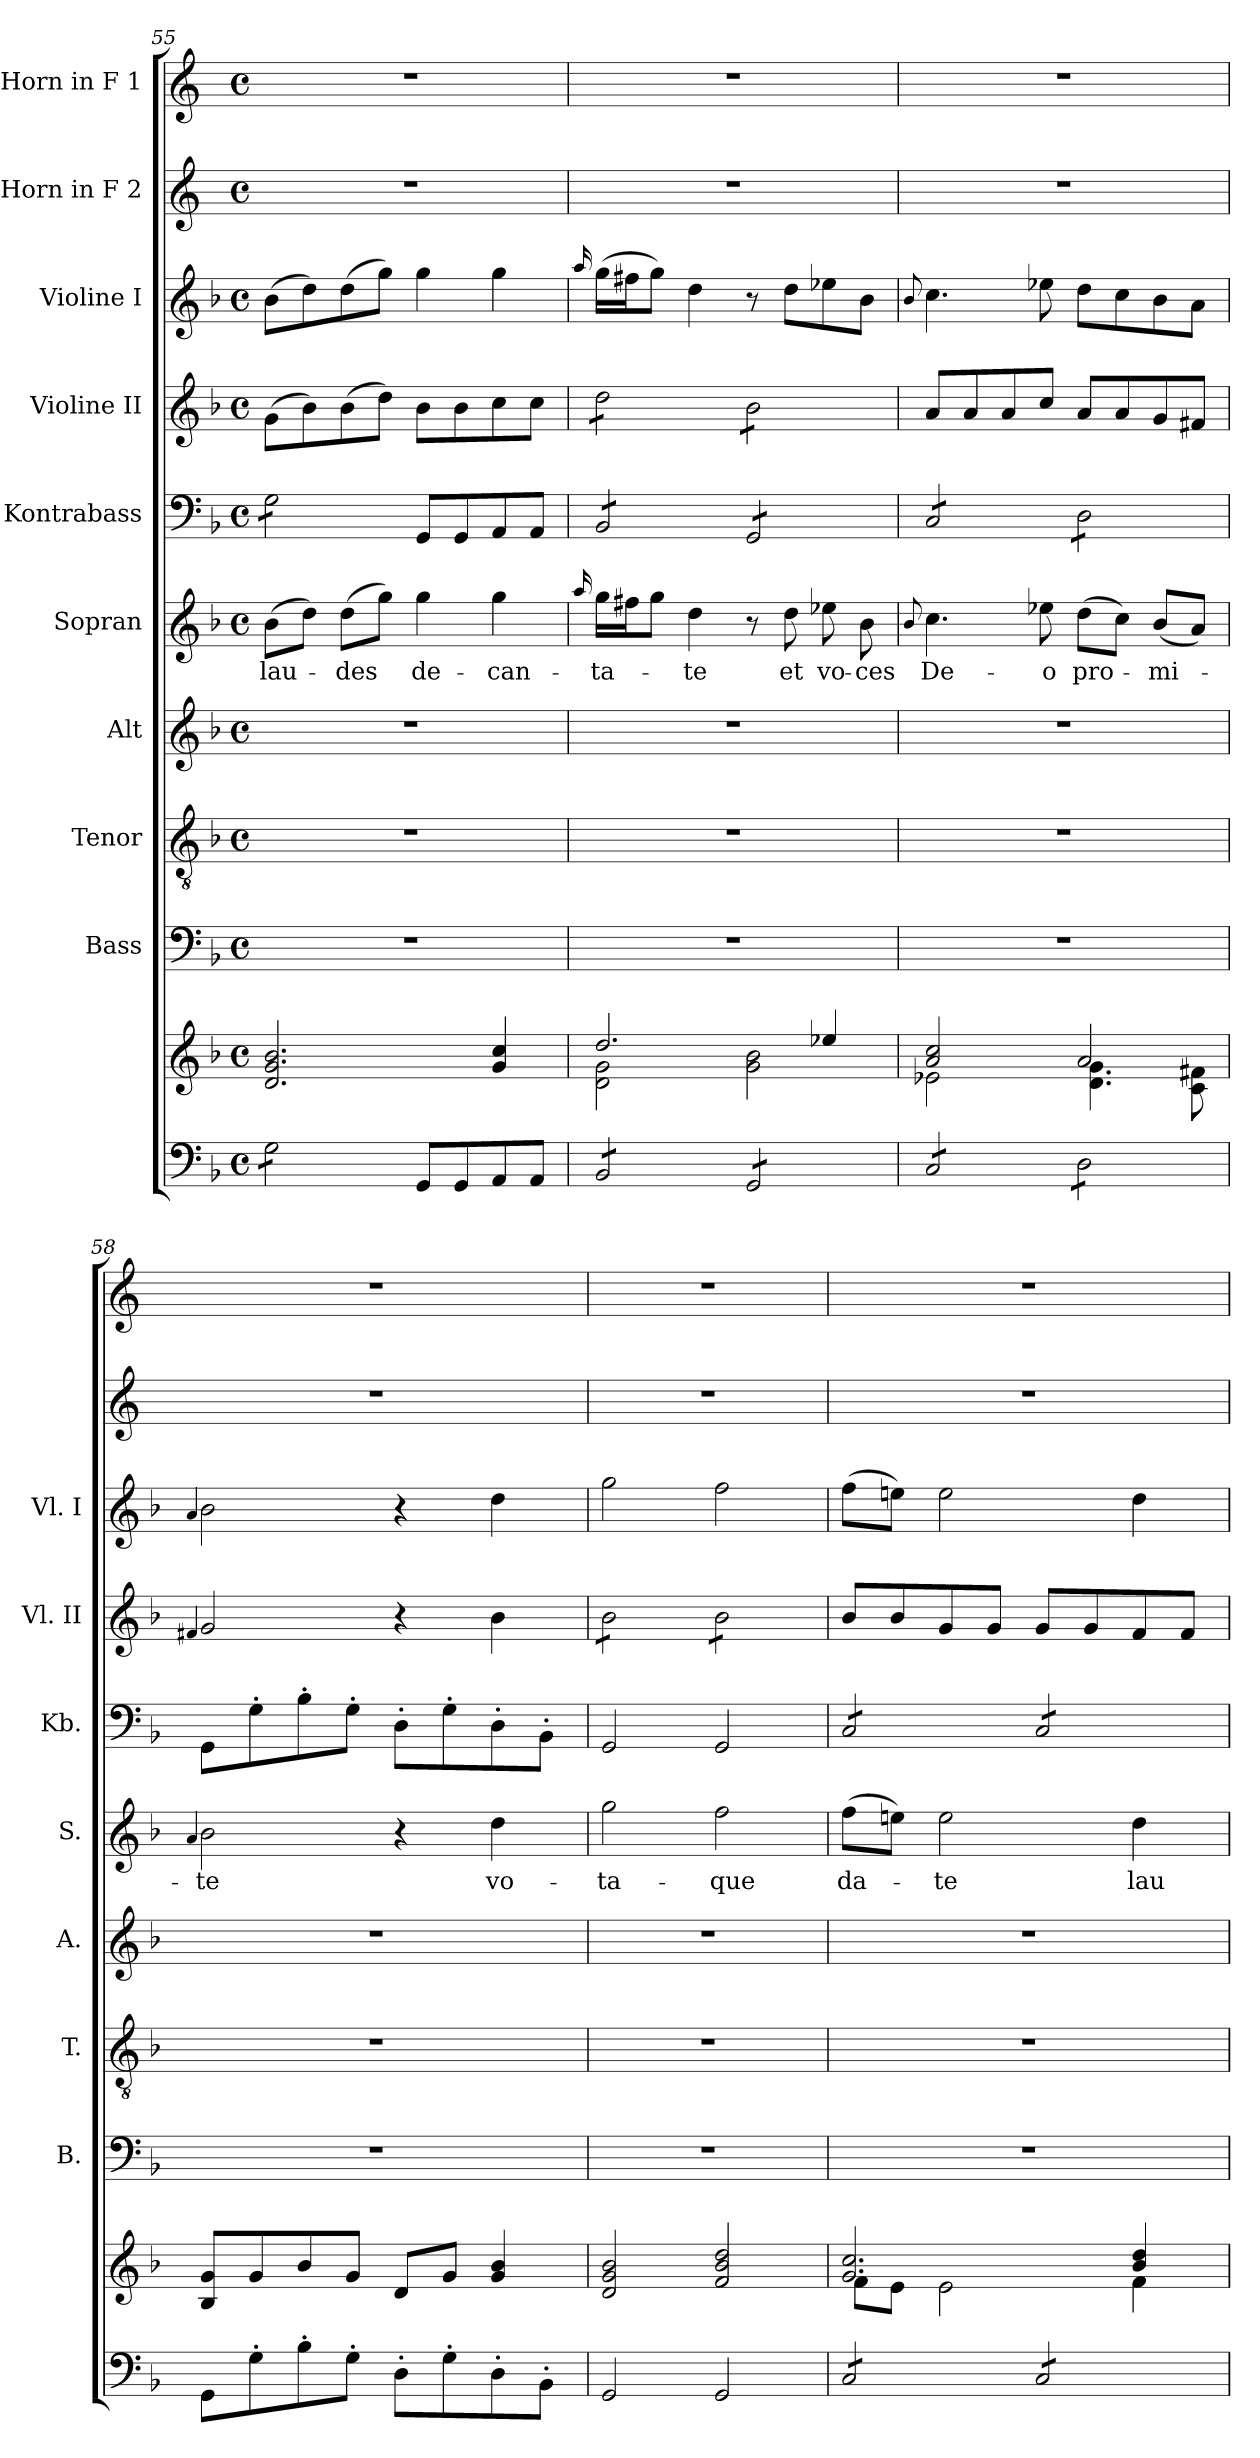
**kern	**kern	**kern	**kern	**kern	**kern	**text	**kern	**kern	**kern	**kern	**kern
*part10	*part10	*part9	*part8	*part7	*part6	*part6	*part5	*part4	*part3	*part2	*part1
*staff11	*staff10	*staff9	*staff8	*staff7	*staff6	*staff6	*staff5	*staff4	*staff3	*staff2	*staff1
*	*	*I"Bass	*I"Tenor	*I"Alt	*I"Sopran	*	*I"Kontrabass	*I"Violine II	*I"Violine I	*I"Horn in F 2	*I"Horn in F 1
*	*	*I'B.	*I'T.	*I'A.	*I'S.	*	*I'Kb.	*I'Vl. II	*I'Vl. I	*	*
!!LO:PB:g=z
*clefF4	*clefG2	*clefF4	*clefGv2	*clefG2	*clefG2	*	*clefF4	*clefG2	*clefG2	*clefG2	*clefG2
*	*	*	*	*	*	*	*ITrd7c12	*	*	*ITrd4c7	*ITrd4c7
*k[b-]	*k[b-]	*k[b-]	*k[b-]	*k[b-]	*k[b-]	*	*k[b-]	*k[b-]	*k[b-]	*k[b-]	*k[b-]
*F:	*F:	*F:	*F:	*F:	*F:	*	*F:	*F:	*F:	*F:	*F:
*M4/4	*M4/4	*M4/4	*M4/4	*M4/4	*M4/4	*	*M4/4	*M4/4	*M4/4	*M4/4	*M4/4
*met(c)	*met(c)	*met(c)	*met(c)	*met(c)	*met(c)	*	*met(c)	*met(c)	*met(c)	*met(c)	*met(c)
=55	=55	=55	=55	=55	=55	=55	=55	=55	=55	=55	=55
!	!	!	!	!	!	!LO:LY:b	!	!	!	!	!
*tremolo	*	*	*	*	*	*	*	*	*	*	*
*	*	*	*	*	*	*	*tremolo	*	*	*	*
8G\L	2.d/ 2.g/ 2.b-/	1r	1r	1r	(>8b-\L	lau-	8GG\L	(>8g\L	(>8b-\L	1r	1r
8G\	.	.	.	.	8dd\J)	.	8GG\	8b-\)	8dd\)	.	.
!	!	!	!	!	!	!LO:LY:b	!	!	!	!	!
8G\	.	.	.	.	(>8dd\L	-des	8GG\	(>8b-\	(>8dd\	.	.
8G\J	.	.	.	.	8gg\J)	.	8GG\J	8dd\J)	8gg\J)	.	.
*	*	*	*	*	*	*	*Xtremolo	*	*	*	*
*Xtremolo	*	*	*	*	*	*	*	*	*	*	*
!	!	!	!	!	!	!LO:LY:b	!	!	!	!	!
8GG/L	.	.	.	.	4gg\	de-	8GGG/L	8b-\L	4gg\	.	.
8GG/	.	.	.	.	.	.	8GGG/	8b-\	.	.	.
!	!	!	!	!	!	!LO:LY:b	!	!	!	!	!
8AA/	4g/ 4cc/	.	.	.	4gg\	-can-	8AAA/	8cc\	4gg\	.	.
8AA/J	.	.	.	.	.	.	8AAA/J	8cc\J	.	.	.
=56	=56	=56	=56	=56	=56	=56	=56	=56	=56	=56	=56
.	.	.	.	.	16qqaa/	.	.	.	16qqaa/	.	.
*	*^	*	*	*	*	*	*	*	*	*	*
!	!	!	!	!	!	!	!LO:LY:b	!	!	!	!	!
*tremolo	*	*	*	*	*	*	*	*	*	*	*	*
*	*	*	*	*	*	*	*	*tremolo	*	*	*	*
*	*	*	*	*	*	*	*	*	*tremolo	*	*	*
8BB-/L	2.dd/	2d\ 2g\	1r	1r	1r	16gg\LL	-ta-	8BBB-/L	8dd\L	(>16gg\LL	1r	1r
.	.	.	.	.	.	16ff#X\J	.	.	.	16ff#X\J	.	.
8BB-/	.	.	.	.	.	8gg\J	.	8BBB-/	8dd\	8gg\J)	.	.
!	!	!	!	!	!	!	!LO:LY:b	!	!	!	!	!
8BB-/	.	.	.	.	.	4dd\	-te	8BBB-/	8dd\	4dd\	.	.
8BB-/J	.	.	.	.	.	.	.	8BBB-/J	8dd\J	.	.	.
8GG/L	.	2g\ 2b-\	.	.	.	8r	.	8GGG/L	8b-\L	8r	.	.
!	!	!	!	!	!	!	!LO:LY:b	!	!	!	!	!
8GG/	.	.	.	.	.	8dd\	et	8GGG/	8b-\	8dd\L	.	.
!	!	!	!	!	!	!	!LO:LY:b	!	!	!	!	!
8GG/	4ee-X/	.	.	.	.	8ee-X\	vo-	8GGG/	8b-\	8ee-X\	.	.
!	!	!	!	!	!	!	!LO:LY:b	!	!	!	!	!
8GG/J	.	.	.	.	.	8b-\	-ces	8GGG/J	8b-\J	8b-\J	.	.
*	*	*	*	*	*	*	*	*	*Xtremolo	*	*	*
=57	=57	=57	=57	=57	=57	=57	=57	=57	=57	=57	=57	=57
.	.	.	.	.	.	8qqb-/	.	.	.	8qqb-/	.	.
!	!	!	!	!	!	!	!LO:LY:b	!	!	!	!	!
8C/L	2a/ 2cc/	2e-X\	1r	1r	1r	4.cc\	De-	8CC/L	8a/L	4.cc\	1r	1r
8C/	.	.	.	.	.	.	.	8CC/	8a/	.	.	.
8C/	.	.	.	.	.	.	.	8CC/	8a/	.	.	.
!	!	!	!	!	!	!	!LO:LY:b	!	!	!	!	!
8C/J	.	.	.	.	.	8ee-X\	-o	8CC/J	8cc/J	8ee-X\	.	.
!	!	!	!	!	!	!	!LO:LY:b	!	!	!	!	!
8D\L	2a/	4.d\ 4.g\	.	.	.	(>8dd\L	pro-	8DD\L	8a/L	8dd\L	.	.
8D\	.	.	.	.	.	8cc\J)	.	8DD\	8a/	8cc\	.	.
!	!	!	!	!	!	!	!LO:LY:b	!	!	!	!	!
8D\	.	.	.	.	.	(<8b-/L	-mi-	8DD\	8g/	8b-\	.	.
8D\J	.	8c\ 8f#X\	.	.	.	8a/J)	.	8DD\J	8f#X/J	8a\J	.	.
*	*	*	*	*	*	*	*	*Xtremolo	*	*	*	*
*Xtremolo	*	*	*	*	*	*	*	*	*	*	*	*
*	*v	*v	*	*	*	*	*	*	*	*	*	*
=58	=58	=58	=58	=58	=58	=58	=58	=58	=58	=58	=58
.	.	.	.	.	4qqa/	.	.	4qqf#X/	4qqa/	.	.
!	!	!	!	!	!	!LO:LY:b	!	!	!	!	!
8GG\L	8B-/ 8g/L	1r	1r	1r	2b-\	-te	8GGG\L	2g/	2b-\	1r	1r
8G'>\	8g/	.	.	.	.	.	8GG'>\	.	.	.	.
8B-'>\	8b-/	.	.	.	.	.	8BB-'>\	.	.	.	.
8G'>\J	8g/J	.	.	.	.	.	8GG'>\J	.	.	.	.
8D'>\L	8d/L	.	.	.	4r	.	8DD'>\L	4r	4r	.	.
8G'>\	8g/J	.	.	.	.	.	8GG'>\	.	.	.	.
!	!	!	!	!	!	!LO:LY:b	!	!	!	!	!
8D'>\	4g/ 4b-/	.	.	.	4dd\	vo-	8DD'>\	4b-\	4dd\	.	.
8BB-'>\J	.	.	.	.	.	.	8BBB-'>\J	.	.	.	.
!!LO:PB:g=z
=59	=59	=59	=59	=59	=59	=59	=59	=59	=59	=59	=59
!	!	!	!	!	!	!LO:LY:b	!	!	!	!	!
*	*	*	*	*	*	*	*	*tremolo	*	*	*
2GG/	2d/ 2g/ 2b-/	1r	1r	1r	2gg\	-ta-	2GGG/	8b-\L	2gg\	1r	1r
.	.	.	.	.	.	.	.	8b-\	.	.	.
.	.	.	.	.	.	.	.	8b-\	.	.	.
.	.	.	.	.	.	.	.	8b-\J	.	.	.
!	!	!	!	!	!	!LO:LY:b	!	!	!	!	!
2GG/	2f/ 2b-/ 2dd/	.	.	.	2ff\	-que	2GGG/	8b-\L	2ff\	.	.
.	.	.	.	.	.	.	.	8b-\	.	.	.
.	.	.	.	.	.	.	.	8b-\	.	.	.
.	.	.	.	.	.	.	.	8b-\J	.	.	.
*	*	*	*	*	*	*	*	*Xtremolo	*	*	*
=60	=60	=60	=60	=60	=60	=60	=60	=60	=60	=60	=60
*	*^	*	*	*	*	*	*	*	*	*	*
!	!	!	!	!	!	!	!LO:LY:b	!	!	!	!	!
*tremolo	*	*	*	*	*	*	*	*	*	*	*	*
*	*	*	*	*	*	*	*	*tremolo	*	*	*	*
8C/L	2.g/ 2.cc/	8f\L	1r	1r	1r	(>8ff\L	da-	8CC/L	8b-/L	(>8ff\L	1r	1r
8C/	.	8e\J	.	.	.	8een\J)	.	8CC/	8b-/	8een\J)	.	.
!	!	!	!	!	!	!	!LO:LY:b	!	!	!	!	!
8C/	.	2e\	.	.	.	2ee\	-te	8CC/	8g/	2ee\	.	.
8C/J	.	.	.	.	.	.	.	8CC/J	8g/J	.	.	.
8C/L	.	.	.	.	.	.	.	8CC/L	8g/L	.	.	.
8C/	.	.	.	.	.	.	.	8CC/	8g/	.	.	.
!	!	!	!	!	!	!	!LO:LY:b	!	!	!	!	!
8C/	4b-/ 4dd/	4f\	.	.	.	4dd\	lau-	8CC/	8f/	4dd\	.	.
8C/J	.	.	.	.	.	.	.	8CC/J	8f/J	.	.	.
*	*	*	*	*	*	*	*	*Xtremolo	*	*	*	*
*Xtremolo	*	*	*	*	*	*	*	*	*	*	*	*
*	*v	*v	*	*	*	*	*	*	*	*	*	*
=	=	=	=	=	=	=	=	=	=	=	=
*-	*-	*-	*-	*-	*-	*-	*-	*-	*-	*-	*-
